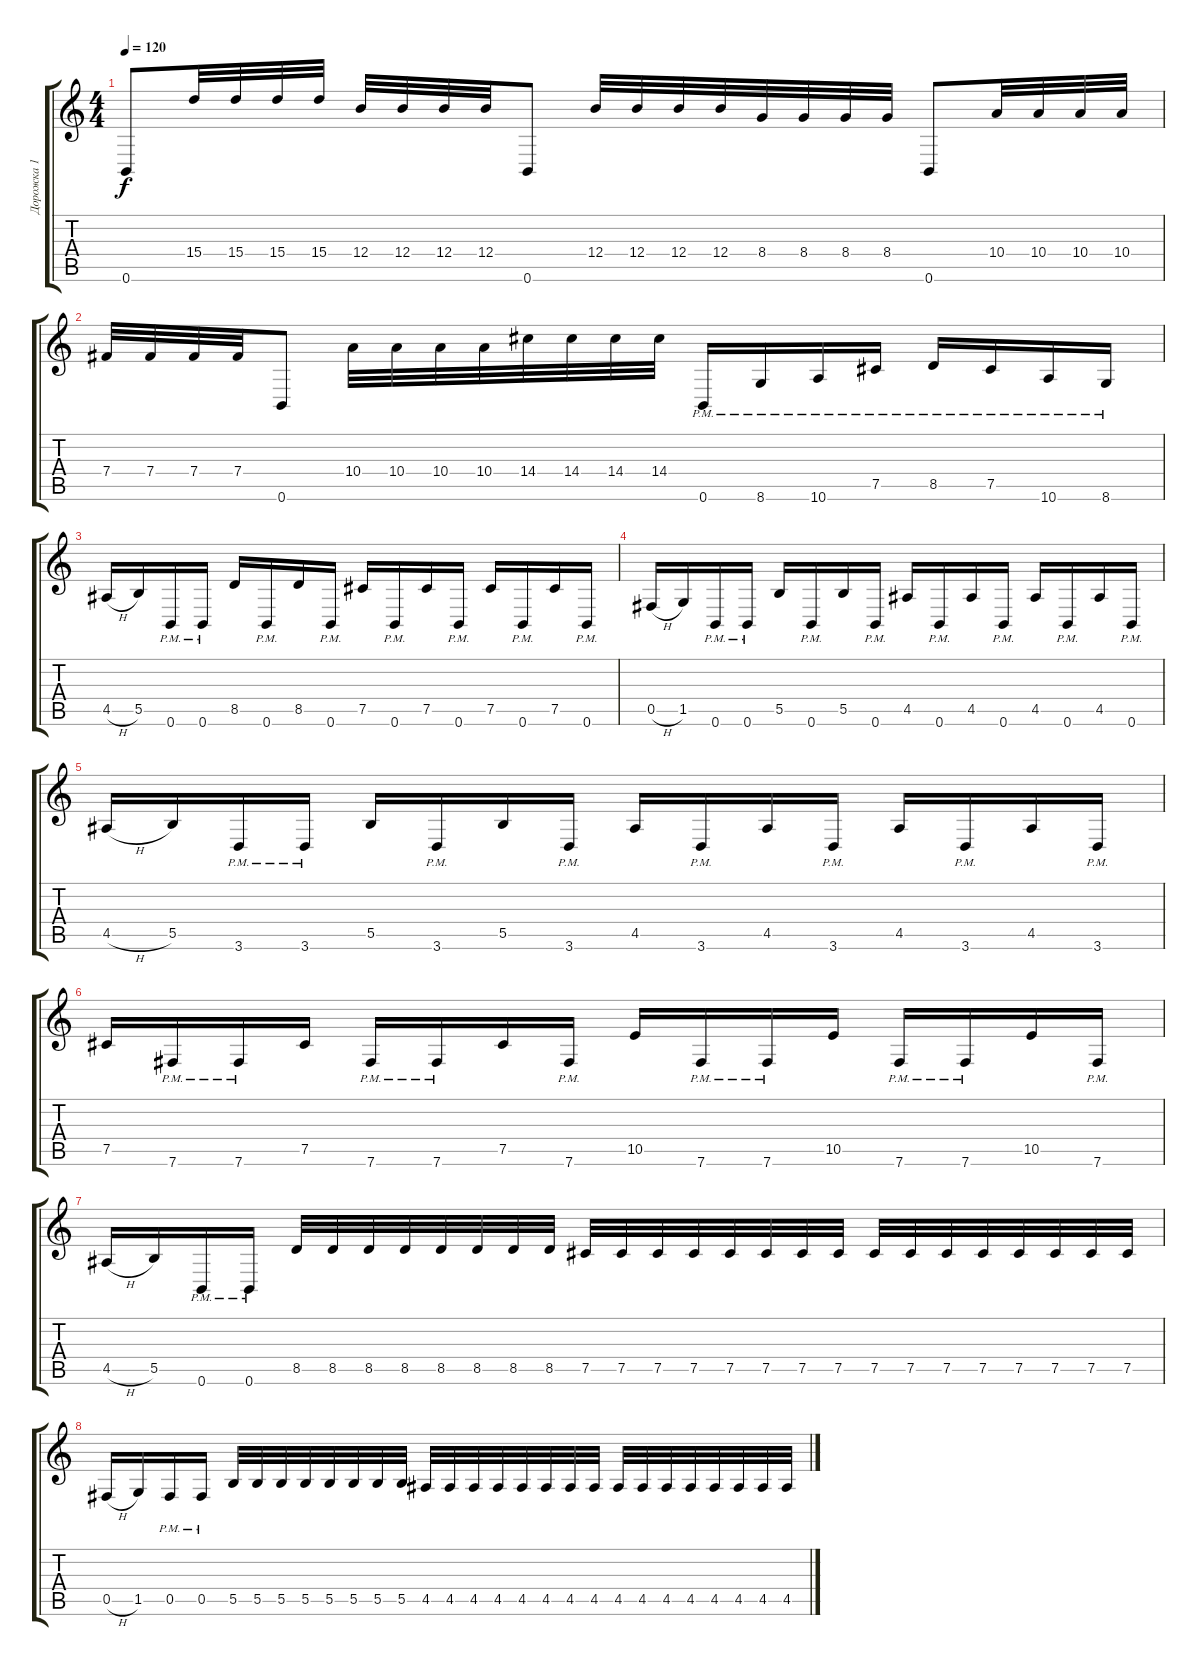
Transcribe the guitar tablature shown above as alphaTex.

\track ("Дорожка 1" "Дорожка 1") {instrument distortionguitar}
\staff {score tabs}
\tuning (Db4 Ab3 E3 B2 Gb2 B1) {hide}
\ts (4 4)
\tempo 120
\clef g2
\ks c
0.6.8{dy f} 15.4.32 15.4.32 15.4.32 15.4.32 12.4.32 12.4.32 12.4.32 12.4.32 0.6.8 12.4.32 12.4.32 12.4.32 12.4.32 8.4.32 8.4.32 8.4.32 8.4.32 0.6.8 10.4.32 10.4.32 10.4.32 10.4.32 |
7.4.32 7.4.32 7.4.32 7.4.32 0.6.8 10.4.32 10.4.32 10.4.32 10.4.32 14.4.32 14.4.32 14.4.32 14.4.32 0.6{pm}.16 8.6{pm}.16 10.6{pm}.16 7.5{pm}.16 8.5{pm}.16 7.5{pm}.16 10.6{pm}.16 8.6{pm}.16 |
4.5{h}.16 5.5.16 0.6{pm}.16 0.6{pm}.16 8.5.16 0.6{pm}.16 8.5.16 0.6{pm}.16 7.5.16 0.6{pm}.16 7.5.16 0.6{pm}.16 7.5.16 0.6{pm}.16 7.5.16 0.6{pm}.16 |
0.5{h}.16 1.5.16 0.6{pm}.16 0.6{pm}.16 5.5.16 0.6{pm}.16 5.5.16 0.6{pm}.16 4.5.16 0.6{pm}.16 4.5.16 0.6{pm}.16 4.5.16 0.6{pm}.16 4.5.16 0.6{pm}.16 |
4.5{h}.16 5.5.16 3.6{pm}.16 3.6{pm}.16 5.5.16 3.6{pm}.16 5.5.16 3.6{pm}.16 4.5.16 3.6{pm}.16 4.5.16 3.6{pm}.16 4.5.16 3.6{pm}.16 4.5.16 3.6{pm}.16 |
7.5.16 7.6{pm}.16 7.6{pm}.16 7.5.16 7.6{pm}.16 7.6{pm}.16 7.5.16 7.6{pm}.16 10.5.16 7.6{pm}.16 7.6{pm}.16 10.5.16 7.6{pm}.16 7.6{pm}.16 10.5.16 7.6{pm}.16 |
4.5{h}.16 5.5.16 0.6{pm}.16 0.6{pm}.16 8.5.32 8.5.32 8.5.32 8.5.32 8.5.32 8.5.32 8.5.32 8.5.32 7.5.32 7.5.32 7.5.32 7.5.32 7.5.32 7.5.32 7.5.32 7.5.32 7.5.32 7.5.32 7.5.32 7.5.32 7.5.32 7.5.32 7.5.32 7.5.32 |
0.5{h}.16 1.5.16 0.5{pm}.16 0.5{pm}.16 5.5.32 5.5.32 5.5.32 5.5.32 5.5.32 5.5.32 5.5.32 5.5.32 4.5.32 4.5.32 4.5.32 4.5.32 4.5.32 4.5.32 4.5.32 4.5.32 4.5.32 4.5.32 4.5.32 4.5.32 4.5.32 4.5.32 4.5.32 4.5.32
